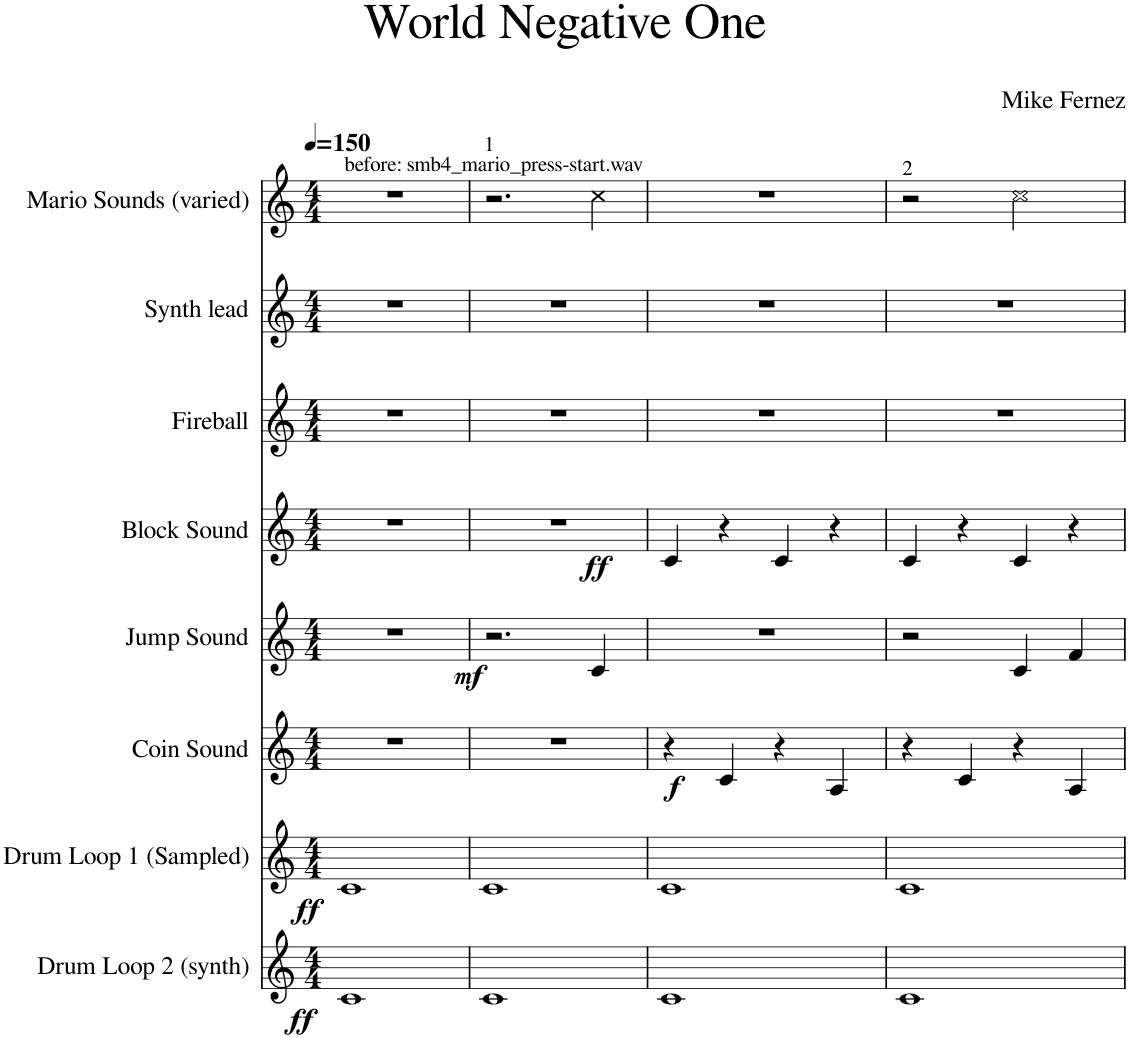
**kern	**dynam	**kern	**dynam	**kern	**dynam	**kern	**dynam	**kern	**dynam	**kern	**kern	**kern
*part8	*part8	*part7	*part7	*part6	*part6	*part5	*part5	*part4	*part4	*part3	*part2	*part1
*staff8	*staff8	*staff7	*staff7	*staff6	*staff6	*staff5	*staff5	*staff4	*staff4	*staff3	*staff2	*staff1
*I"Drum Loop 2 (synth)	*	*I"Drum Loop 1 (Sampled)	*	*I"Coin Sound	*	*I"Jump Sound	*	*I"Block Sound	*	*I"Fireball	*I"Synth lead	*I"Mario Sounds (varied)
*I'Drum 2	*	*I'Drums 1	*	*I'Coin	*	*I'Jump	*	*I'Block	*	*I'Fire	*I'Synth	*I'Mario
*clefG2	*	*clefG2	*	*clefG2	*	*clefG2	*	*clefG2	*	*clefG2	*clefG2	*clefG2
*k[]	*	*k[]	*	*k[]	*	*k[]	*	*k[]	*	*k[]	*k[]	*k[]
*M4/4	*	*M4/4	*	*M4/4	*	*M4/4	*	*M4/4	*	*M4/4	*M4/4	*M4/4
*MM150	*	*MM150	*	*MM150	*	*MM150	*	*MM150	*	*MM150	*MM150	*MM150
=1	=1	=1	=1	=1	=1	=1	=1	=1	=1	=1	=1	=1
!	!	!	!	!	!	!	!	!	!	!	!	!LO:TX:a:t=before&colon; smb4_mario_press-start.wav
!	!LO:DY:b	!	!LO:DY:b	!	!	!	!	!	!	!	!	!
1c	ff	1c	ff	1r	.	1r	.	1r	.	1r	1r	1r
=2	=2	=2	=2	=2	=2	=2	=2	=2	=2	=2	=2	=2
!	!	!	!	!	!	!	!	!	!	!	!	!LO:TX:a:t=1
!	!	!	!	!	!	!	!LO:DY:b	!	!	!	!	!
1c	.	1c	.	1r	.	2.r	mf	1r	.	1r	1r	2.r
.	.	.	.	.	.	4c/	.	.	.	.	.	4cc\
=3	=3	=3	=3	=3	=3	=3	=3	=3	=3	=3	=3	=3
!	!	!	!	!	!LO:DY:b	!	!	!	!LO:DY:b	!	!	!
1c	.	1c	.	4r	f	1r	.	4c/	ff	1r	1r	1r
.	.	.	.	4c/	.	.	.	4r	.	.	.	.
.	.	.	.	4r	.	.	.	4c/	.	.	.	.
.	.	.	.	4A/	.	.	.	4r	.	.	.	.
=4	=4	=4	=4	=4	=4	=4	=4	=4	=4	=4	=4	=4
!	!	!	!	!	!	!	!	!	!	!	!	!LO:TX:a:t=2
1c	.	1c	.	4r	.	2r	.	4c/	.	1r	1r	2r
.	.	.	.	4c/	.	.	.	4r	.	.	.	.
.	.	.	.	4r	.	4c/	.	4c/	.	.	.	2cc\
.	.	.	.	4A/	.	4f/	.	4r	.	.	.	.
=	=	=	=	=	=	=	=	=	=	=	=	=
*-	*-	*-	*-	*-	*-	*-	*-	*-	*-	*-	*-	*-
